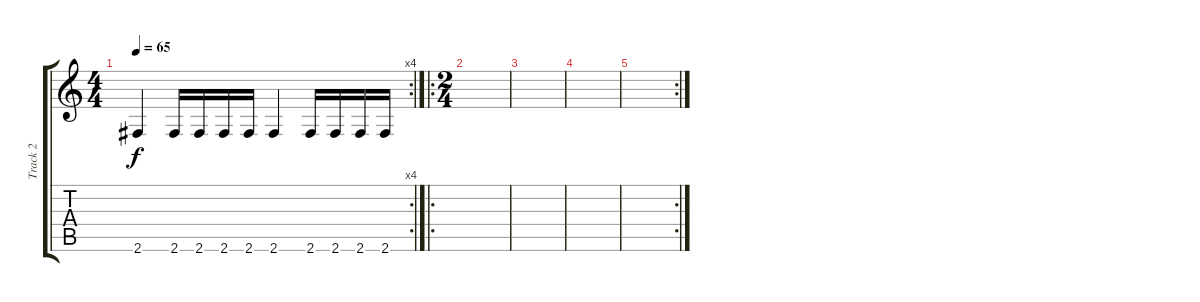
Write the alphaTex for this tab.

\track ("Track 2" "Track 2") {instrument acousticbass}
\staff {score tabs}
\tuning (E4 B3 G3 D3 A2 E2) {hide}
\rc 4
\ts (4 4)
\tempo 65
\clef g2
\ks c
2.6.4{dy f} 2.6.16 2.6.16 2.6.16 2.6.16 2.6.4 2.6.16 2.6.16 2.6.16 2.6.16 |
\ro
\ts (2 4)
|
|
|
\rc 2
